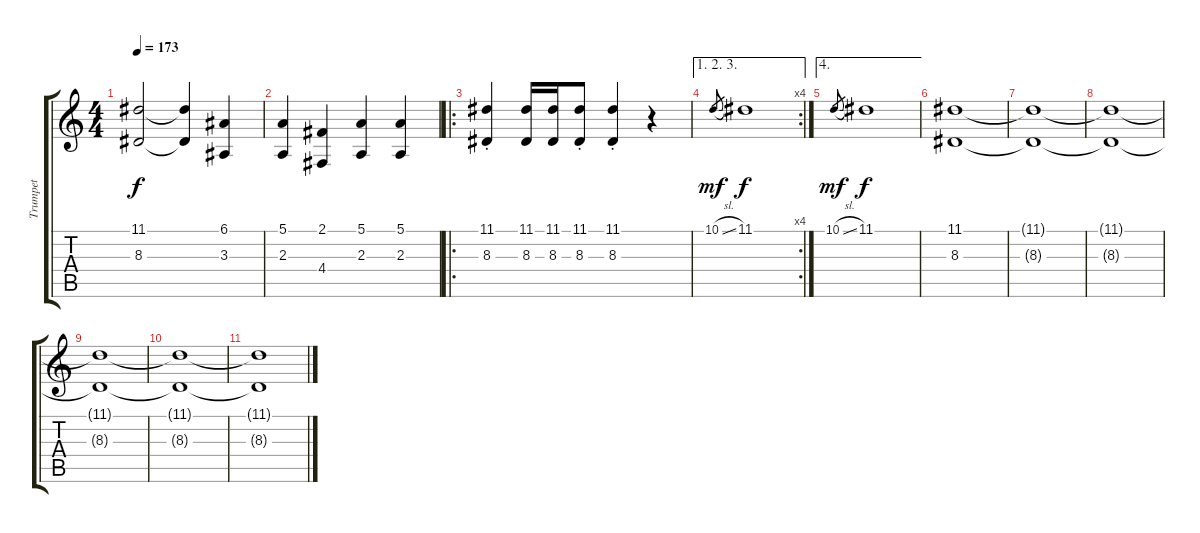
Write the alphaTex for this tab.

\track ("Trumpet" "Trumpet") {instrument trumpet}
\staff {score tabs}
\tuning (E4 B3 G3 D3 A2 E2) {hide}
\ts (4 4)
\tempo 173
\clef g2
\ks c
(11.1 8.3).2{dy f} (11.1{t} 8.3{t}).4 (6.1 3.3).4 |
(5.1 2.3).4 (2.1 4.4).4 (5.1 2.3).4 (5.1 2.3).4 |
\ro
(11.1{st} 8.3{st}).4 (11.1 8.3).16 (11.1 8.3).16 (11.1{st} 8.3{st}).8 (11.1{st} 8.3{st}).4 r.4 |
\ae (1 2 3)
\rc 4
10.1{sl}.8{gr dy mf} 11.1.1{dy f volume 16} |
\ae 4
10.1{sl}.8{gr dy mf} 11.1.1{dy f volume 16} |
(11.1 8.3).1 |
(11.1{t} 8.3{t}).1 |
(11.1{t} 8.3{t}).1 |
(11.1{t} 8.3{t}).1 |
(11.1{t} 8.3{t}).1 |
(11.1{t} 8.3{t}).1
